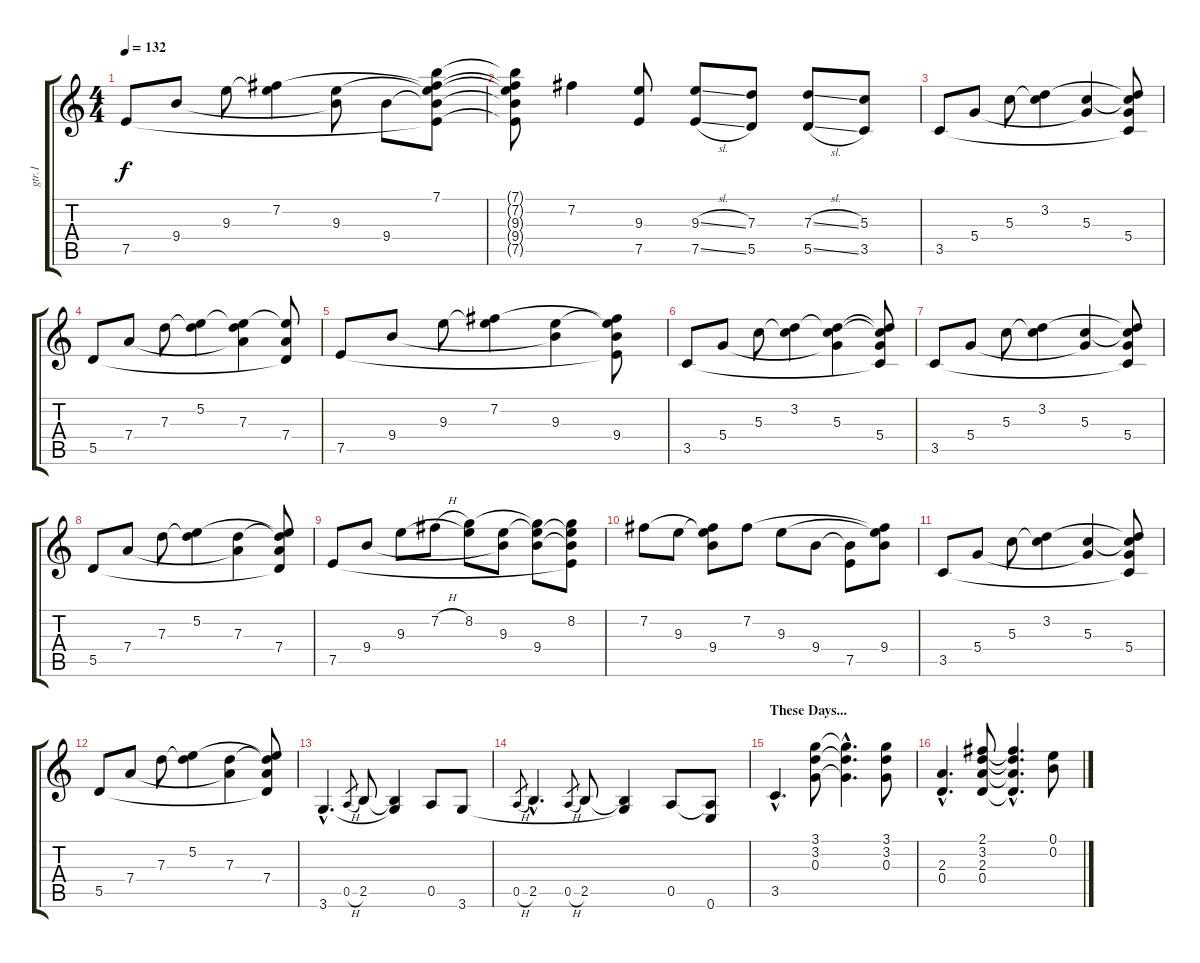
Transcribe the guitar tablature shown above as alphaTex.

\track ("gtr.1" "gtr.1") {instrument electricguitarclean}
\staff {score tabs}
\tuning (E4 B3 G3 D3 A2 E2) {hide}
\ts (4 4)
\tempo 132
\clef g2
\ks c
7.5.8{dy f} 9.4.8 9.3.8 (7.2 9.3{t}).4 (9.3 9.4{t}).8 9.4.8 (7.1 7.2{t} 9.3{t} 9.4{t} 7.5{t}).8 |
(7.1{t} 7.2{t} 9.3{t} 9.4{t} 7.5{t}).8 7.2.4 (9.3 7.5).8 (9.3{sl} 7.5{sl}).8 (7.3 5.5).8 (7.3{sl} 5.5{sl}).8 (5.3 3.5).8 |
3.5.8 5.4.8 5.3.8 (3.2 5.3{t}).4 (5.3 5.4{t}).4 (3.2{t} 5.3{t} 5.4 3.5{t}).8 |
5.5.8 7.4.8 7.3.8 (5.2 7.3{t}).4 (5.2{t} 7.3 7.4{t}).4 (5.2{t} 7.4 5.5{t}).8 |
7.5.8 9.4.8 9.3.8 (7.2 9.3{t}).4 (9.3 9.4{t}).4 (7.2{t} 9.3{t} 9.4 7.5{t}).8 |
3.5.8 5.4.8 5.3.8 (3.2 5.3{t}).4 (3.2{t} 5.3 5.4{t}).4 (3.2{t} 5.3{t} 5.4 3.5{t}).8 |
3.5.8 5.4.8 5.3.8 (3.2 5.3{t}).4 (5.3 5.4{t}).4 (3.2{t} 5.3{t} 5.4 3.5{t}).8 |
5.5.8 7.4.8 7.3.8 (5.2 7.3{t}).4 (7.3 7.4{t}).4 (5.2{t} 7.3{t} 7.4 5.5{t}).8 |
7.5.8 9.4.8 9.3.8 7.2{h}.8 (8.2 9.3{t}).8 (9.3 9.4{t}).8 (8.2{t} 9.3{t} 9.4).8 (8.2 9.3{t} 9.4{t} 7.5{t}).8 |
7.2.8 9.3.8 (7.2{t} 9.3{t} 9.4).8 7.2.8 9.3.8 9.4.8 (9.4{t} 7.5).8 (7.2{t} 9.3{t} 9.4).8 |
3.5.8 5.4.8 5.3.8 (3.2 5.3{t}).4 (5.3 5.4{t}).4 (3.2{t} 5.3{t} 5.4 3.5{t}).8 |
5.5.8 7.4.8 7.3.8 (5.2 7.3{t}).4 (7.3 7.4{t}).4 (5.2{t} 7.3{t} 7.4 5.5{t}).8 |
3.6{hac}.4{d} 0.5{h}.8{gr} 2.5.8 (2.5{t} 3.6{t}).4 0.5.8 3.6.8 |
0.5{h}.8{gr} 2.5{hac}.4{d} 0.5{h}.8{gr} 2.5.8 (2.5{t} 3.6{t}).4 0.5.8 (0.5{t} 0.6).8 |
\section ("" "These Days...")
3.5{hac}.4{d} (3.1 3.2 0.3).8 (3.1{hac t} 3.2{hac t} 0.3{hac t}).4{d} (3.1 3.2 0.3).8 |
(2.3{hac} 0.4{hac}).4{d} (2.1 3.2 2.3 0.4).8 (2.1{hac t} 3.2{hac t} 2.3{hac t} 0.4{hac t}).4{d} (0.1 0.2).8
